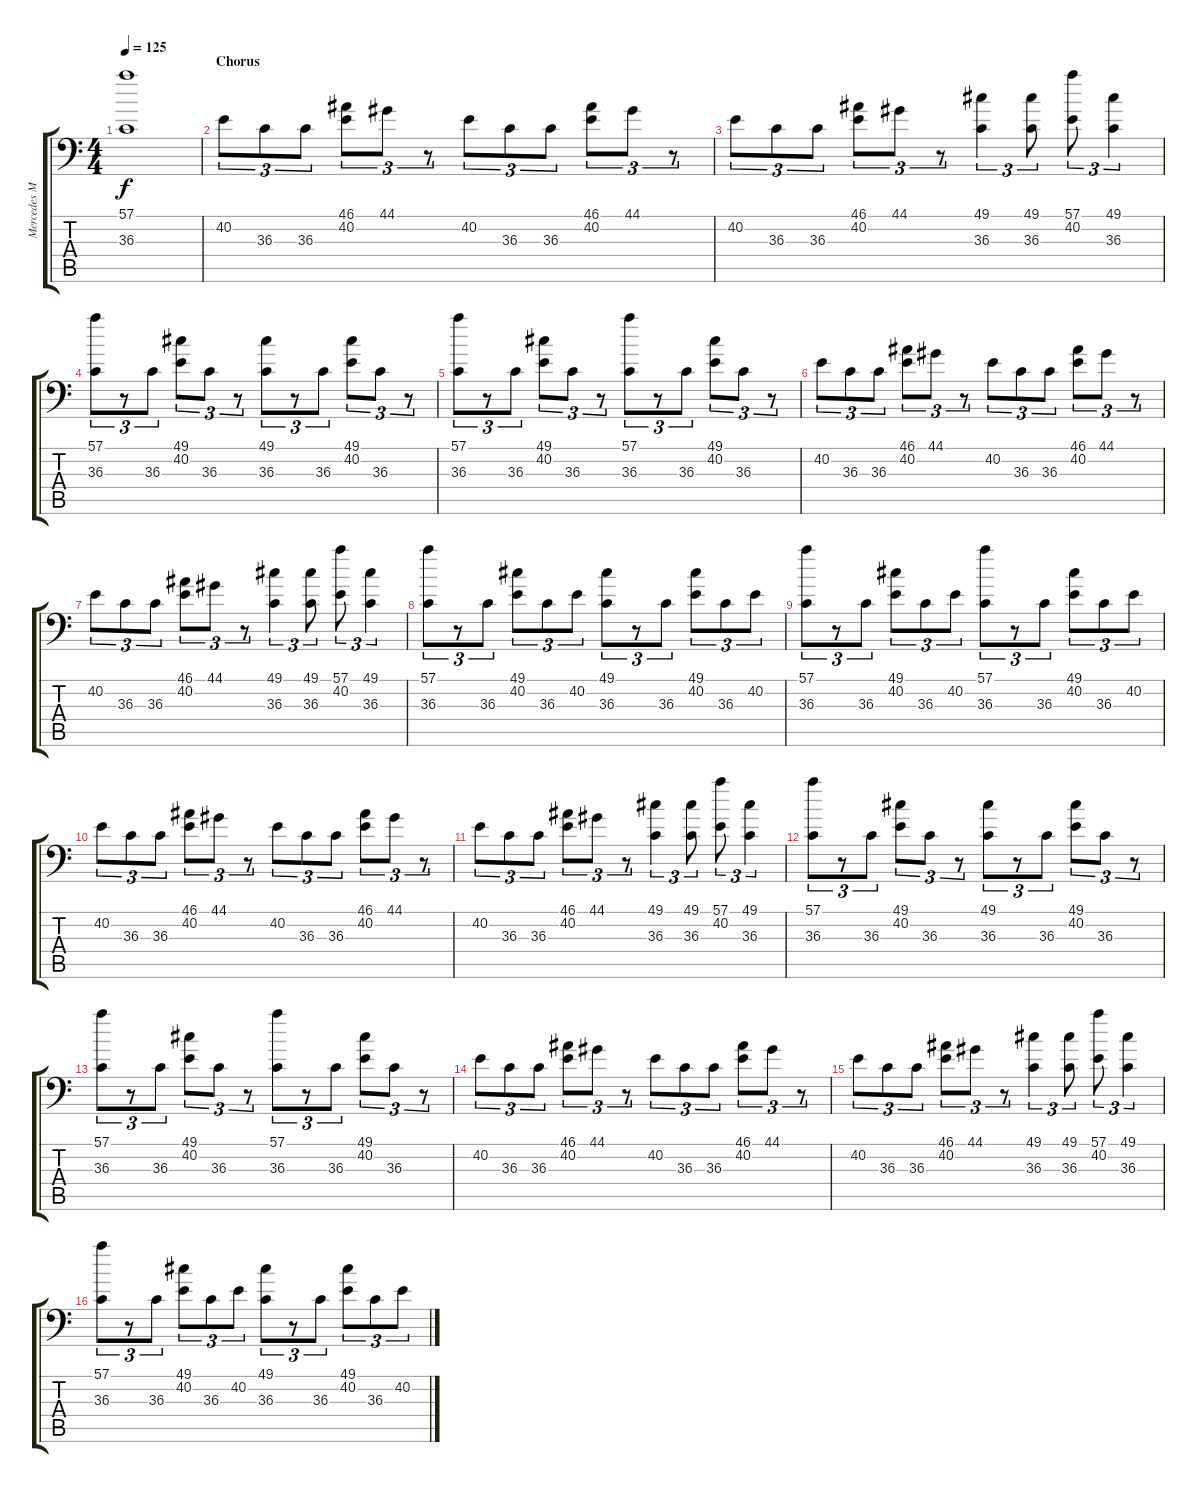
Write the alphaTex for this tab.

\track ("Mercedes Morgan (Drums)" "Mercedes M") {instrument acousticgrandpiano}
\staff {score tabs}
\tuning (C-1 C-1 C-1 C-1 C-1 C-1) {hide}
\ts (4 4)
\tempo 125
\clef f4
\ks c
(57.1{t} 36.3{t}).1{dy f} |
\section ("" "Chorus")
40.2.8{tu (3 2)} 36.3.8{tu (3 2)} 36.3.8{tu (3 2)} (46.1 40.2).8{tu (3 2)} 44.1.8{tu (3 2)} r.8{tu (3 2)} 40.2.8{tu (3 2)} 36.3.8{tu (3 2)} 36.3.8{tu (3 2)} (46.1 40.2).8{tu (3 2)} 44.1.8{tu (3 2)} r.8{tu (3 2)} |
40.2.8{tu (3 2)} 36.3.8{tu (3 2)} 36.3.8{tu (3 2)} (46.1 40.2).8{tu (3 2)} 44.1.8{tu (3 2)} r.8{tu (3 2)} (49.1 36.3).4{tu (3 2)} (49.1 36.3).8{tu (3 2)} (57.1 40.2).8{tu (3 2)} (49.1 36.3).4{tu (3 2)} |
(57.1 36.3).8{tu (3 2)} r.8{tu (3 2)} 36.3.8{tu (3 2)} (49.1 40.2).8{tu (3 2)} 36.3.8{tu (3 2)} r.8{tu (3 2)} (49.1 36.3).8{tu (3 2)} r.8{tu (3 2)} 36.3.8{tu (3 2)} (49.1 40.2).8{tu (3 2)} 36.3.8{tu (3 2)} r.8{tu (3 2)} |
(57.1 36.3).8{tu (3 2)} r.8{tu (3 2)} 36.3.8{tu (3 2)} (49.1 40.2).8{tu (3 2)} 36.3.8{tu (3 2)} r.8{tu (3 2)} (57.1 36.3).8{tu (3 2)} r.8{tu (3 2)} 36.3.8{tu (3 2)} (49.1 40.2).8{tu (3 2)} 36.3.8{tu (3 2)} r.8{tu (3 2)} |
40.2.8{tu (3 2)} 36.3.8{tu (3 2)} 36.3.8{tu (3 2)} (46.1 40.2).8{tu (3 2)} 44.1.8{tu (3 2)} r.8{tu (3 2)} 40.2.8{tu (3 2)} 36.3.8{tu (3 2)} 36.3.8{tu (3 2)} (46.1 40.2).8{tu (3 2)} 44.1.8{tu (3 2)} r.8{tu (3 2)} |
40.2.8{tu (3 2)} 36.3.8{tu (3 2)} 36.3.8{tu (3 2)} (46.1 40.2).8{tu (3 2)} 44.1.8{tu (3 2)} r.8{tu (3 2)} (49.1 36.3).4{tu (3 2)} (49.1 36.3).8{tu (3 2)} (57.1 40.2).8{tu (3 2)} (49.1 36.3).4{tu (3 2)} |
(57.1 36.3).8{tu (3 2)} r.8{tu (3 2)} 36.3.8{tu (3 2)} (49.1 40.2).8{tu (3 2)} 36.3.8{tu (3 2)} 40.2.8{tu (3 2)} (49.1 36.3).8{tu (3 2)} r.8{tu (3 2)} 36.3.8{tu (3 2)} (49.1 40.2).8{tu (3 2)} 36.3.8{tu (3 2)} 40.2.8{tu (3 2)} |
(57.1 36.3).8{tu (3 2)} r.8{tu (3 2)} 36.3.8{tu (3 2)} (49.1 40.2).8{tu (3 2)} 36.3.8{tu (3 2)} 40.2.8{tu (3 2)} (57.1 36.3).8{tu (3 2)} r.8{tu (3 2)} 36.3.8{tu (3 2)} (49.1 40.2).8{tu (3 2)} 36.3.8{tu (3 2)} 40.2.8{tu (3 2)} |
40.2.8{tu (3 2)} 36.3.8{tu (3 2)} 36.3.8{tu (3 2)} (46.1 40.2).8{tu (3 2)} 44.1.8{tu (3 2)} r.8{tu (3 2)} 40.2.8{tu (3 2)} 36.3.8{tu (3 2)} 36.3.8{tu (3 2)} (46.1 40.2).8{tu (3 2)} 44.1.8{tu (3 2)} r.8{tu (3 2)} |
40.2.8{tu (3 2)} 36.3.8{tu (3 2)} 36.3.8{tu (3 2)} (46.1 40.2).8{tu (3 2)} 44.1.8{tu (3 2)} r.8{tu (3 2)} (49.1 36.3).4{tu (3 2)} (49.1 36.3).8{tu (3 2)} (57.1 40.2).8{tu (3 2)} (49.1 36.3).4{tu (3 2)} |
(57.1 36.3).8{tu (3 2)} r.8{tu (3 2)} 36.3.8{tu (3 2)} (49.1 40.2).8{tu (3 2)} 36.3.8{tu (3 2)} r.8{tu (3 2)} (49.1 36.3).8{tu (3 2)} r.8{tu (3 2)} 36.3.8{tu (3 2)} (49.1 40.2).8{tu (3 2)} 36.3.8{tu (3 2)} r.8{tu (3 2)} |
(57.1 36.3).8{tu (3 2)} r.8{tu (3 2)} 36.3.8{tu (3 2)} (49.1 40.2).8{tu (3 2)} 36.3.8{tu (3 2)} r.8{tu (3 2)} (57.1 36.3).8{tu (3 2)} r.8{tu (3 2)} 36.3.8{tu (3 2)} (49.1 40.2).8{tu (3 2)} 36.3.8{tu (3 2)} r.8{tu (3 2)} |
40.2.8{tu (3 2)} 36.3.8{tu (3 2)} 36.3.8{tu (3 2)} (46.1 40.2).8{tu (3 2)} 44.1.8{tu (3 2)} r.8{tu (3 2)} 40.2.8{tu (3 2)} 36.3.8{tu (3 2)} 36.3.8{tu (3 2)} (46.1 40.2).8{tu (3 2)} 44.1.8{tu (3 2)} r.8{tu (3 2)} |
40.2.8{tu (3 2)} 36.3.8{tu (3 2)} 36.3.8{tu (3 2)} (46.1 40.2).8{tu (3 2)} 44.1.8{tu (3 2)} r.8{tu (3 2)} (49.1 36.3).4{tu (3 2)} (49.1 36.3).8{tu (3 2)} (57.1 40.2).8{tu (3 2)} (49.1 36.3).4{tu (3 2)} |
(57.1 36.3).8{tu (3 2)} r.8{tu (3 2)} 36.3.8{tu (3 2)} (49.1 40.2).8{tu (3 2)} 36.3.8{tu (3 2)} 40.2.8{tu (3 2)} (49.1 36.3).8{tu (3 2)} r.8{tu (3 2)} 36.3.8{tu (3 2)} (49.1 40.2).8{tu (3 2)} 36.3.8{tu (3 2)} 40.2.8{tu (3 2)}
